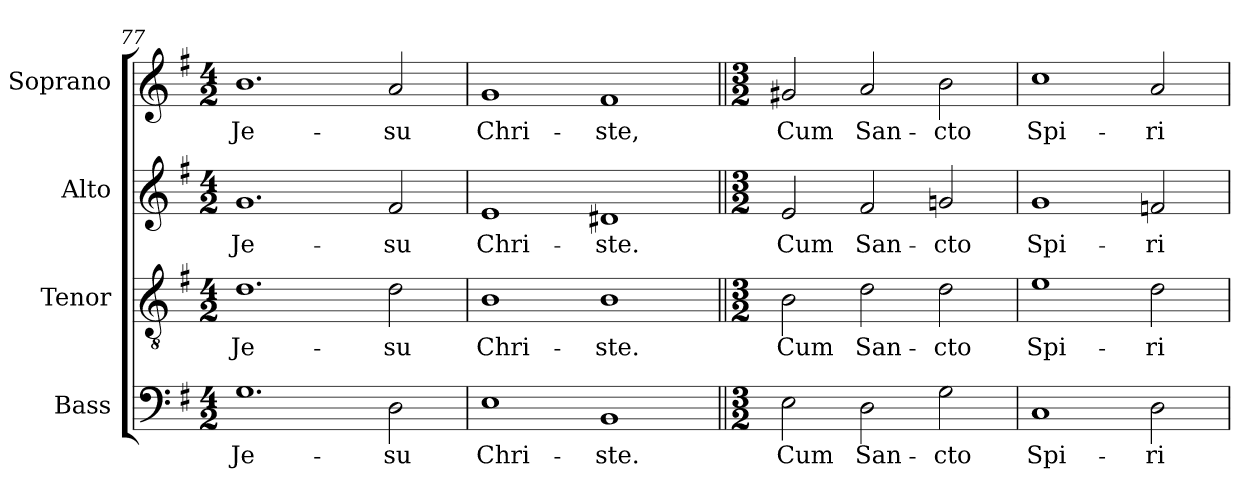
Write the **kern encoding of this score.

**kern	**text	**kern	**text	**kern	**text	**kern	**text
*part4	*part4	*part3	*part3	*part2	*part2	*part1	*part1
*staff4	*staff4	*staff3	*staff3	*staff2	*staff2	*staff1	*staff1
*I"Bass	*	*I"Tenor	*	*I"Alto	*	*I"Soprano	*
*I'B.	*	*I'T.	*	*I'A.	*	*I'S.	*
*clefF4	*	*clefGv2	*	*clefG2	*	*clefG2	*
*	*	*ITrd7c12	*	*	*	*	*
*k[f#]	*	*k[f#]	*	*k[f#]	*	*k[f#]	*
*G:	*	*G:	*	*G:	*	*G:	*
*M4/2	*	*M4/2	*	*M4/2	*	*M4/2	*
=77	=77	=77	=77	=77	=77	=77	=77
!	!LO:LY:b:color=#000000	!	!	!	!	!	!
!	!	!	!LO:LY:b:color=#000000	!	!	!	!
!	!	!	!	!	!LO:LY:b:color=#000000	!	!
!	!	!	!	!	!	!	!LO:LY:b:color=#000000
1.Gi	Je-	1.Di	Je-	1.gi	Je-	1.bi	Je-
!	!LO:LY:b:color=#000000	!	!	!	!	!	!
!	!	!	!LO:LY:b:color=#000000	!	!	!	!
!	!	!	!	!	!LO:LY:b:color=#000000	!	!
!	!	!	!	!	!	!	!LO:LY:b:color=#000000
2Di\	-su	2Di\	-su	2f#i/	-su	2ai/	-su
=78	=78	=78	=78	=78	=78	=78	=78
!	!LO:LY:b:color=#000000	!	!	!	!	!	!
!	!	!	!LO:LY:b:color=#000000	!	!	!	!
!	!	!	!	!	!LO:LY:b:color=#000000	!	!
!	!	!	!	!	!	!	!LO:LY:b:color=#000000
1Ei	Chri-	1BBi	Chri-	1ei	Chri-	1gi	Chri-
!	!LO:LY:b:color=#000000	!	!	!	!	!	!
!	!	!	!LO:LY:b:color=#000000	!	!	!	!
!	!	!	!	!	!LO:LY:b:color=#000000	!	!
!	!	!	!	!	!	!	!LO:LY:b:color=#000000
1BBi	-ste.	1BBi	-ste.	1d#Xi	-ste.	1f#i	-ste,
!!LO:PB:g=z
=79||	=79||	=79||	=79||	=79||	=79||	=79||	=79||
*M3/2	*	*M3/2	*	*M3/2	*	*M3/2	*
!	!LO:LY:b:color=#000000	!	!	!	!	!	!
!	!	!	!LO:LY:b:color=#000000	!	!	!	!
!	!	!	!	!	!LO:LY:b:color=#000000	!	!
*	*	*	*	*	*	*MM240	*
!	!	!	!	!	!	!	!LO:LY:b:color=#000000
2Ei\	Cum	2BBi\	Cum	2ei/	Cum	2g#Xi/	Cum
!	!LO:LY:b:color=#000000	!	!	!	!	!	!
!	!	!	!LO:LY:b:color=#000000	!	!	!	!
!	!	!	!	!	!LO:LY:b:color=#000000	!	!
!	!	!	!	!	!	!	!LO:LY:b:color=#000000
2Di\	San-	2Di\	San-	2f#i/	San-	2ai/	San-
!	!LO:LY:b:color=#000000	!	!	!	!	!	!
!	!	!	!LO:LY:b:color=#000000	!	!	!	!
!	!	!	!	!	!LO:LY:b:color=#000000	!	!
!	!	!	!	!	!	!	!LO:LY:b:color=#000000
2Gi\	-cto	2Di\	-cto	2gni/	-cto	2bi\	-cto
=80	=80	=80	=80	=80	=80	=80	=80
!	!LO:LY:b:color=#000000	!	!	!	!	!	!
!	!	!	!LO:LY:b:color=#000000	!	!	!	!
!	!	!	!	!	!LO:LY:b:color=#000000	!	!
!	!	!	!	!	!	!	!LO:LY:b:color=#000000
1Ci	Spi-	1Ei	Spi-	1gi	Spi-	1cci	Spi-
!	!LO:LY:b:color=#000000	!	!	!	!	!	!
!	!	!	!LO:LY:b:color=#000000	!	!	!	!
!	!	!	!	!	!LO:LY:b:color=#000000	!	!
!	!	!	!	!	!	!	!LO:LY:b:color=#000000
2Di\	-ri-	2Di\	-ri-	2fni/	-ri-	2ai/	-ri-
=	=	=	=	=	=	=	=
*-	*-	*-	*-	*-	*-	*-	*-
